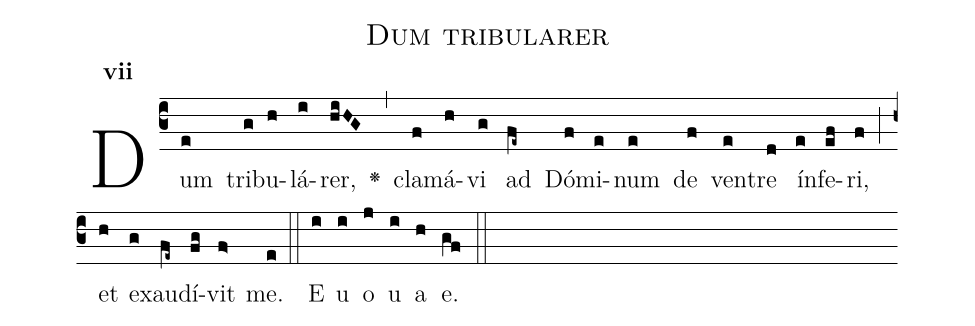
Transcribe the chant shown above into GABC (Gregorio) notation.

name:Dum tribularer;
office-part:Antiphona;
mode:7;
%%
initial-style: 1;
name: Dum tribularer;
book: Calithes.it;
occasion: Hebdomada Sancta Sabbato Sancto;
office-part: Officium Lectionis Ant C;
user-notes: ;
commentary: ;
annotation: 7a;
centering-scheme: english;
fontsize: 12;
font: OFLSortsMillGoudy;
height: 11;
width: 4.5;
%%
(c3)Dum(e) tri(g)bu(h)lá(i)rer,(hiHG) <v>\greheightstar</v>(,) cla(f)má(h)vi(g) ad(fe~) Dó(f)mi(e)num(e) de(f) ven(e)tre(d) ín(e)fe(ef)ri,(f) (;) et(h) e(g)xau(fe~)dí(fg)vit(f>) me.(e) (::) E(i) u(i) o(j) u(i) a(h) e.(gf) (::)
